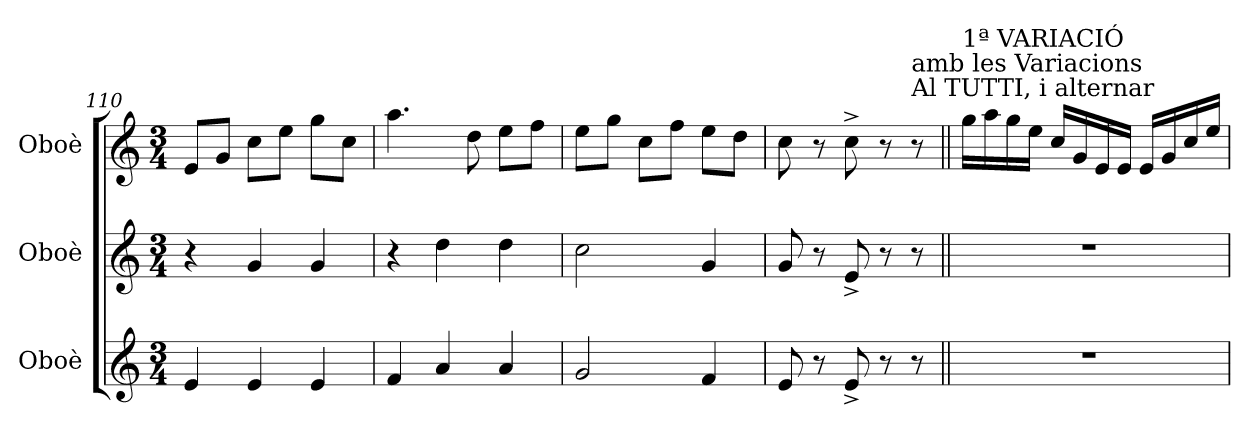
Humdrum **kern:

**kern	**kern	**kern
*part3	*part2	*part1
*staff3	*staff2	*staff1
*I"Oboè	*I"Oboè	*I"Oboè
*I'Ob.	*I'Ob.	*I'Ob.
*clefG2	*clefG2	*clefG2
*k[]	*k[]	*k[]
*M3/4	*M3/4	*M3/4
=110	=110	=110
4e/	4r	8e/L
.	.	8g/J
4e/	4g/	8cc\L
.	.	8ee\J
4e/	4g/	8gg\L
.	.	8cc\J
=111	=111	=111
4f/	4r	4.aa\
4a/	4dd\	.
.	.	8dd\
4a/	4dd\	8ee\L
.	.	8ff\J
=112	=112	=112
2g/	2cc\	8ee\L
.	.	8gg\J
.	.	8cc\L
.	.	8ff\J
4f/	4g/	8ee\L
.	.	8dd\J
=113	=113	=113
8e/	8g/	8cc\
8r	8r	8r
8e^/	8e^/	8cc^\
8r	8r	8r
!	!	!LO:TX:t=Al TUTTI, i alternar
!	!	!LO:TX:t=amb les Variacions
8r	8r	8r
!!LO:LB:g=z
=114||	=114||	=114||
!	!	!LO:TX:t=1ª VARIACIÓ
2.r	2.r	16gg\LL
.	.	16aa\
.	.	16gg\
.	.	16ee\JJ
.	.	16cc/LL
.	.	16g/
.	.	16e/
.	.	16e/JJ
.	.	16e/LL
.	.	16g/
.	.	16cc/
.	.	16ee/JJ
=	=	=
*-	*-	*-
